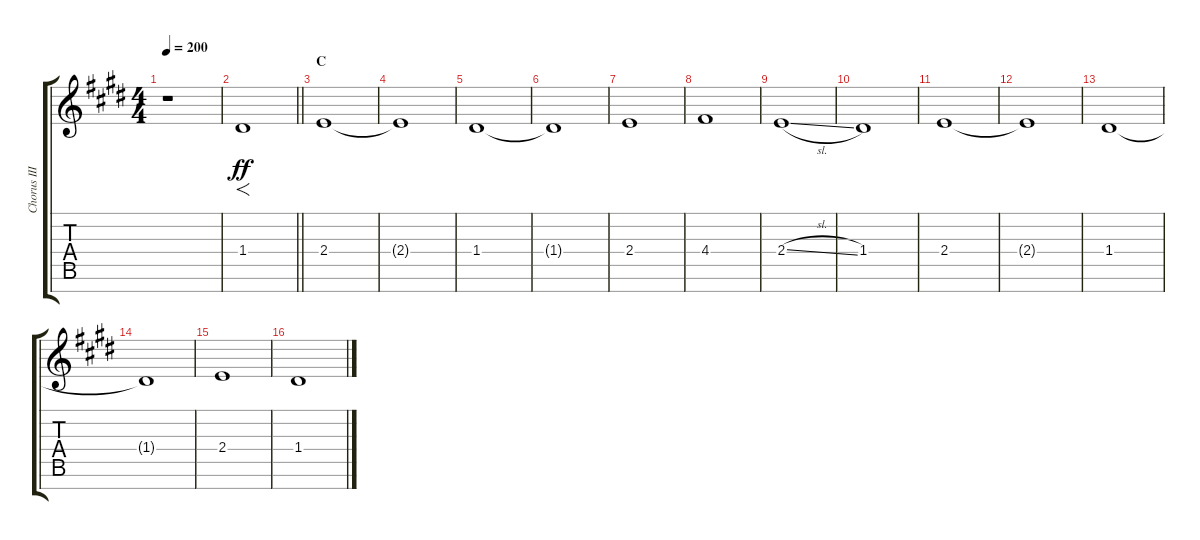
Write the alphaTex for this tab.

\track ("Chorus III" "Chorus III") {instrument voiceoohs}
\staff {score tabs}
\tuning (E5 B4 G4 D4 A3 E3 B2) {hide}
\ts (4 4)
\tempo 200
\clef g2
\ks e
r.1{dy ff} |
\barLineRight lightlight
1.4.1{f} |
\section ("" "C")
2.4.1 |
2.4{t}.1 |
1.4.1 |
1.4{t}.1 |
2.4.1 |
4.4.1 |
2.4{sl}.1 |
1.4.1 |
2.4.1 |
2.4{t}.1 |
1.4.1 |
1.4{t}.1 |
2.4.1 |
1.4.1
